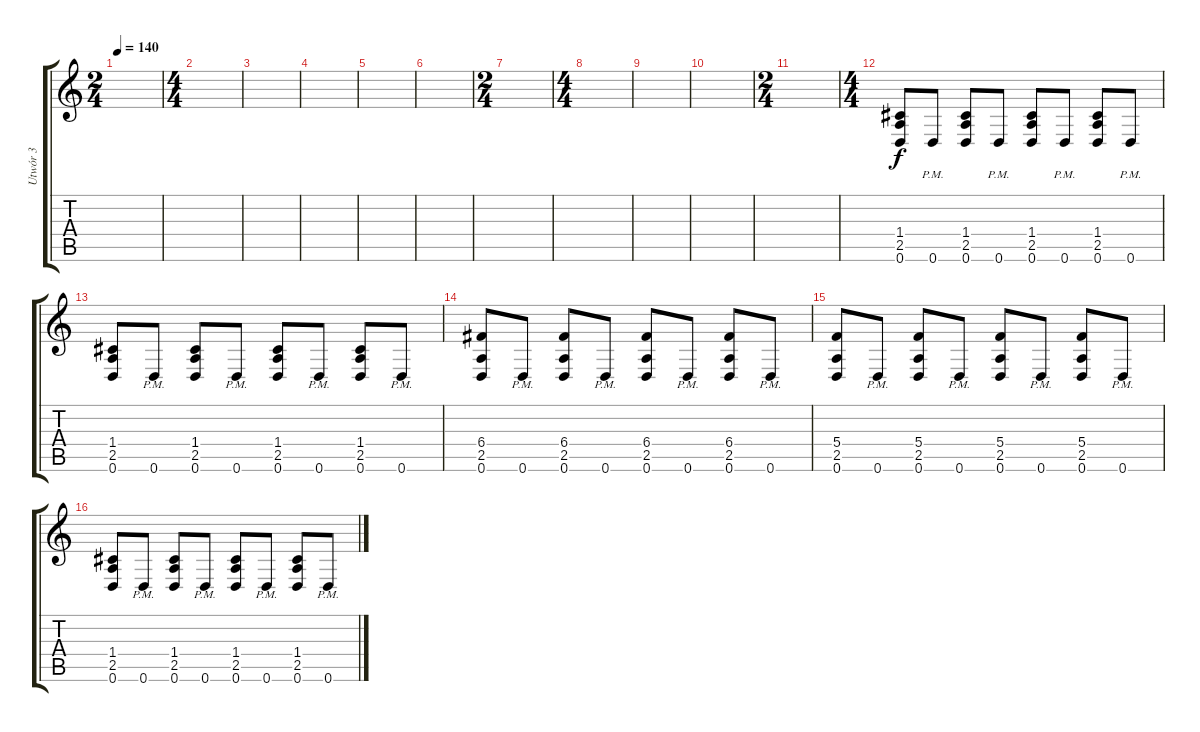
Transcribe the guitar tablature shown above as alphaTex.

\track ("Utwór 3" "Utwór 3") {instrument distortionguitar}
\staff {score tabs}
\tuning (D4 A3 F3 C3 G2 D2) {hide}
\ts (2 4)
\tempo 140
\clef g2
\ks c
|
\ts (4 4)
|
|
|
|
|
\ts (2 4)
|
\ts (4 4)
|
|
|
\ts (2 4)
|
\ts (4 4)
(1.4 2.5 0.6).8 0.6{pm}.8 (1.4 2.5 0.6).8 0.6{pm}.8 (1.4 2.5 0.6).8 0.6{pm}.8 (1.4 2.5 0.6).8 0.6{pm}.8 |
(1.4 2.5 0.6).8 0.6{pm}.8 (1.4 2.5 0.6).8 0.6{pm}.8 (1.4 2.5 0.6).8 0.6{pm}.8 (1.4 2.5 0.6).8 0.6{pm}.8 |
(6.4 2.5 0.6).8 0.6{pm}.8 (6.4 2.5 0.6).8 0.6{pm}.8 (6.4 2.5 0.6).8 0.6{pm}.8 (6.4 2.5 0.6).8 0.6{pm}.8 |
(5.4 2.5 0.6).8 0.6{pm}.8 (5.4 2.5 0.6).8 0.6{pm}.8 (5.4 2.5 0.6).8 0.6{pm}.8 (5.4 2.5 0.6).8 0.6{pm}.8 |
(1.4 2.5 0.6).8 0.6{pm}.8 (1.4 2.5 0.6).8 0.6{pm}.8 (1.4 2.5 0.6).8 0.6{pm}.8 (1.4 2.5 0.6).8 0.6{pm}.8
